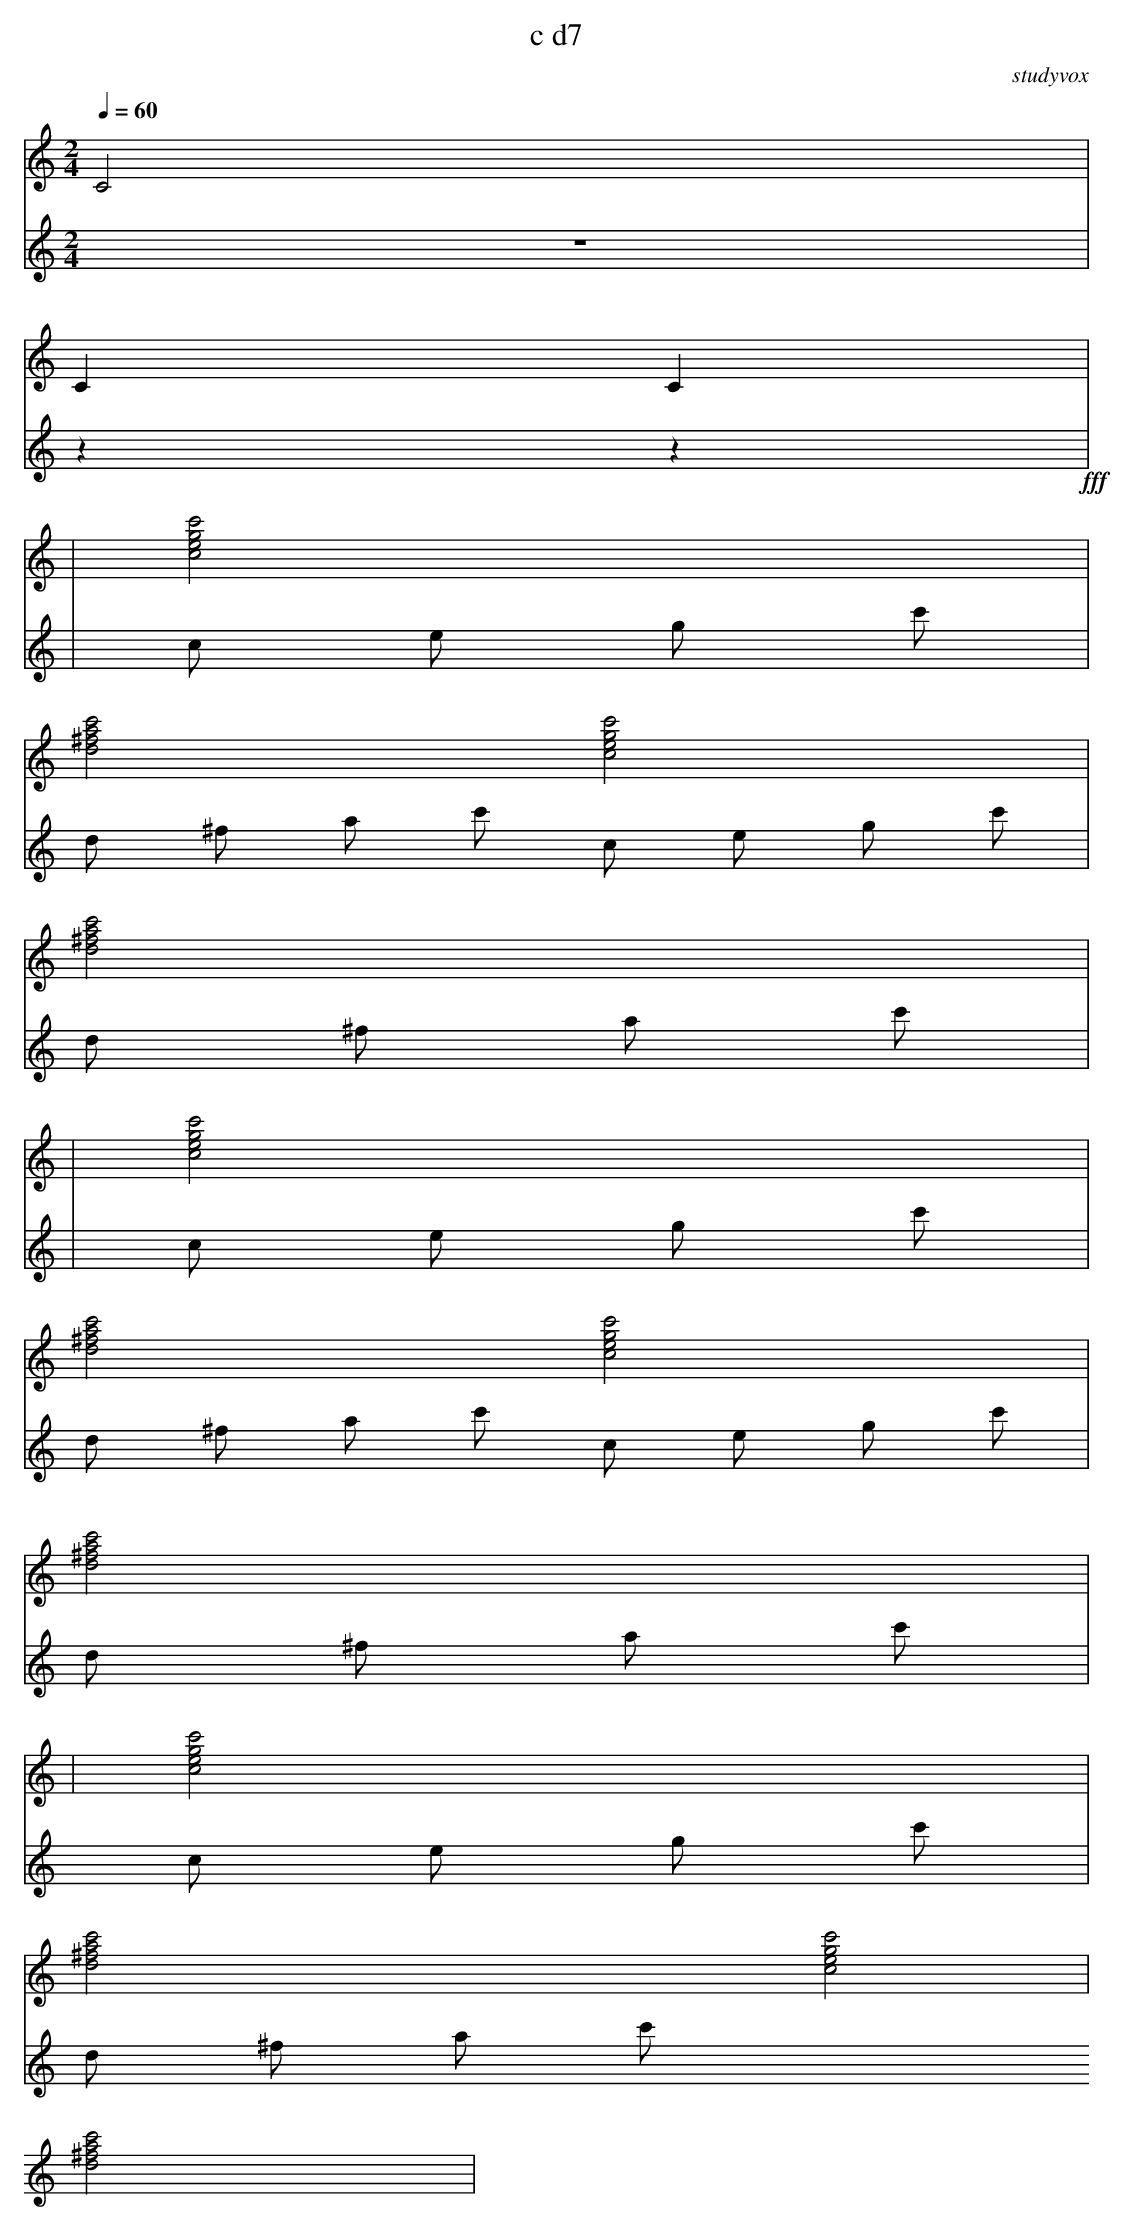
X:1
T:c d7
O:studyvox
M:2/4
L: 1/4
Q:1/4=60
K:C
V:2
C2 |
C C |
 | [c2e2g2c'2] |
[d2^f2a2c'2]
[c2e2g2c'2] |
[d2^f2a2c'2]
|
| [c2e2g2c'2] |
[d2^f2a2c'2]
[c2e2g2c'2] |
[d2^f2a2c'2]
|
| [c2e2g2c'2] |
[d2^f2a2c'2]
[c2e2g2c'2] |
[d2^f2a2c'2]
|
V:1
z2 |
z z
!fff!
 |
| c/ e/ g/ c'/ |
d/ ^f/ a/ c'/
c/ e/ g/ c'/ |
d/ ^f/ a/ c'/
|
| c/ e/ g/ c'/ |
d/ ^f/ a/ c'/
c/ e/ g/ c'/ |
d/ ^f/ a/ c'/
| c/ e/ g/ c'/ |
d/ ^f/ a/ c'/
